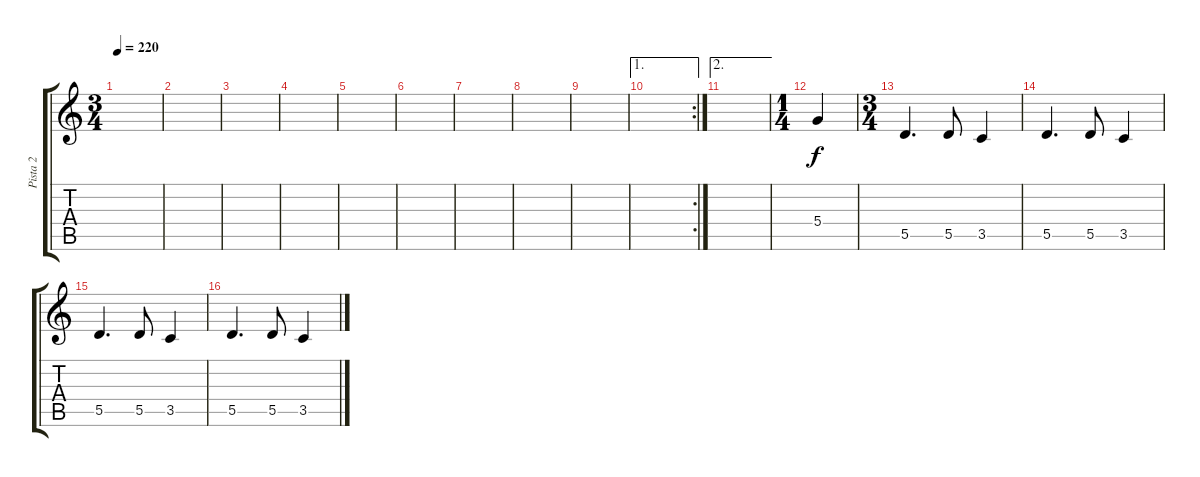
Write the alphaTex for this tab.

\track ("Pista 2" "Pista 2") {instrument overdrivenguitar}
\staff {score tabs}
\tuning (E4 B3 G3 D3 A2 E2) {hide}
\ts (3 4)
\tempo 220
\clef g2
\ks c
|
|
|
|
|
|
|
|
|
\ae 1
\rc 2
|
\ae 2
|
\ts (1 4)
5.4.4 |
\ts (3 4)
5.5.4{d} 5.5.8 3.5.4 |
5.5.4{d} 5.5.8 3.5.4 |
5.5.4{d} 5.5.8 3.5.4 |
5.5.4{d} 5.5.8 3.5.4
